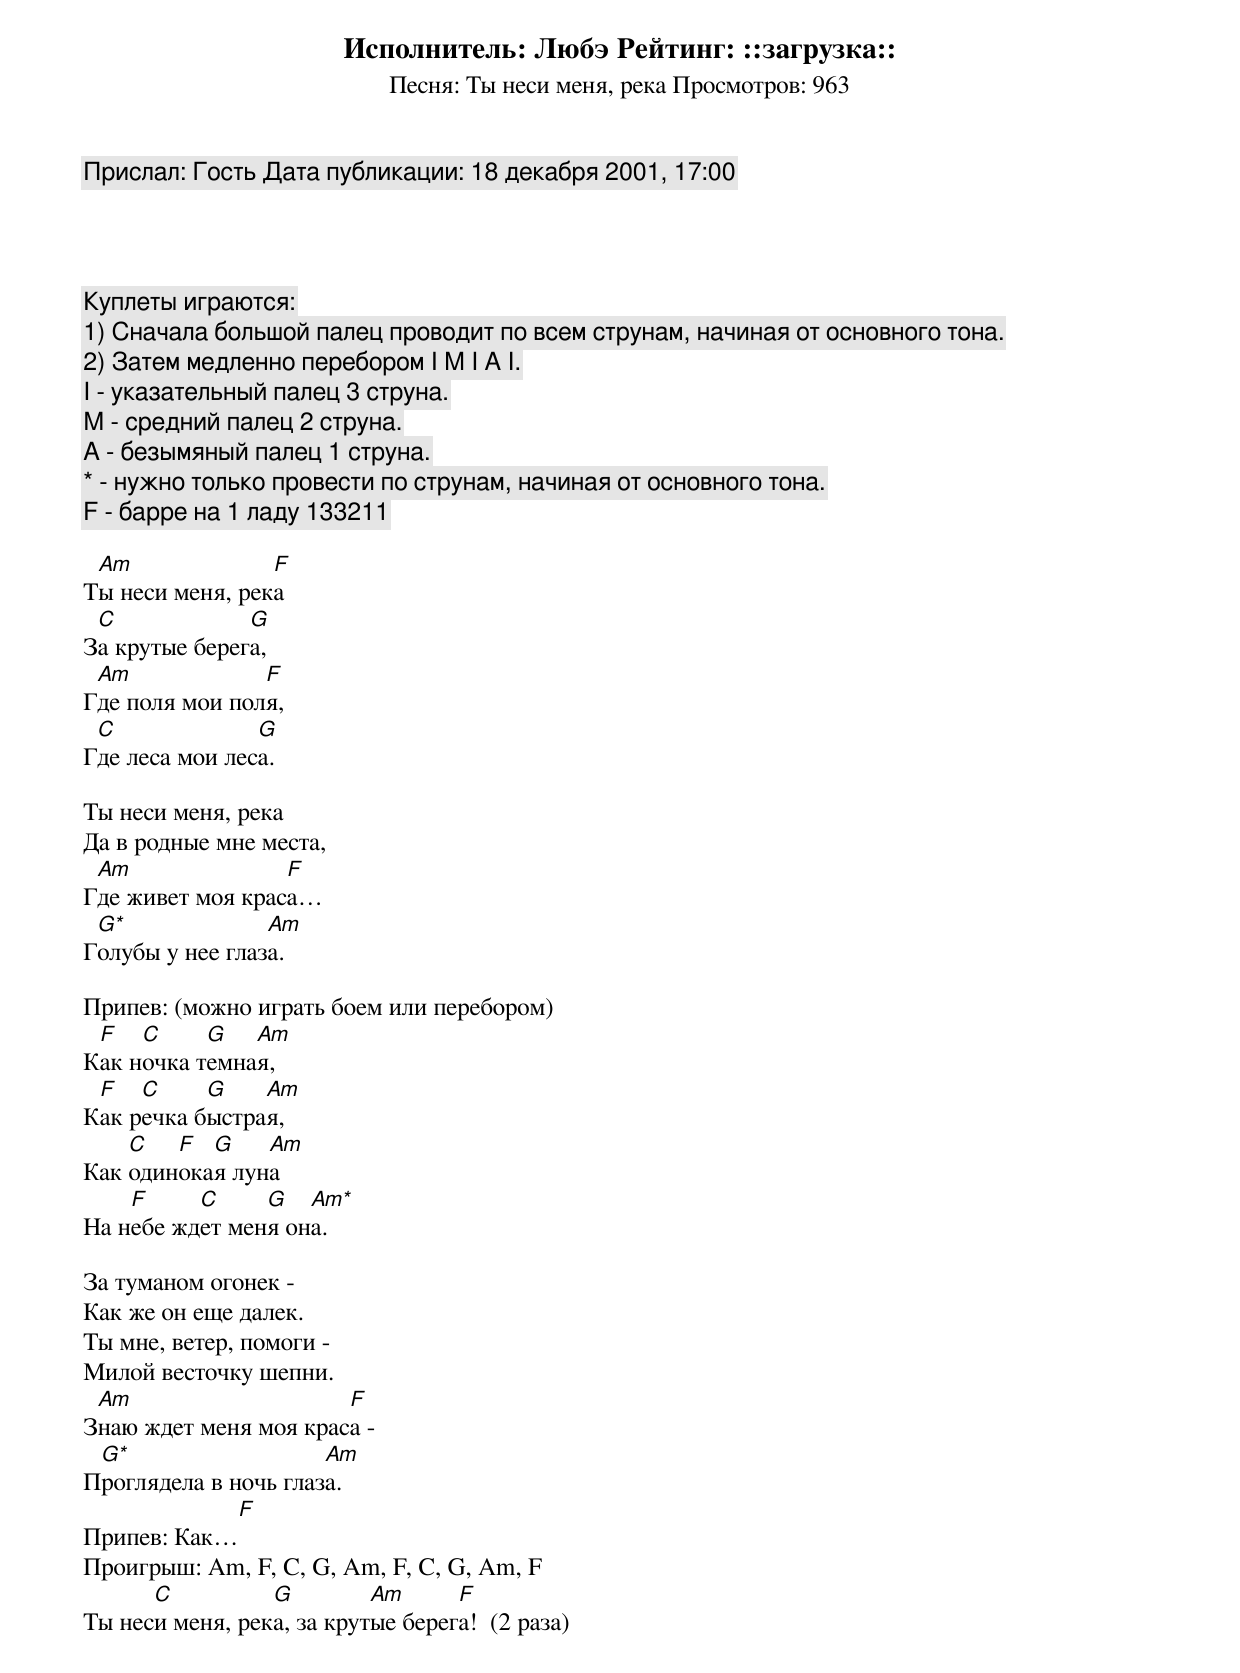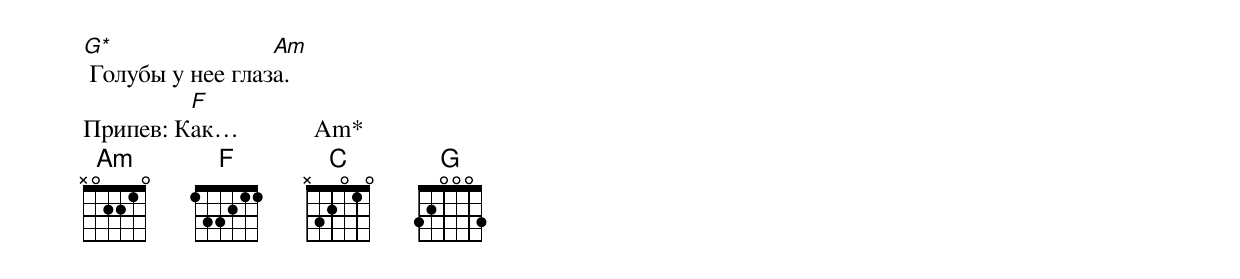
Исполнитель: Любэ Рейтинг: ::загрузка::
Песня: Ты неси меня, река Просмотров: 963
Прислал: Гость Дата публикации: 18 декабря 2001, 17:00




Куплеты играются:
1) Сначала большой палец проводит по всем струнам, начиная от основного тона.
2) Затем медленно перебором I M I A I.
I - указательный палец 3 струна.
M - средний палец 2 струна.
A - безымяный палец 1 струна.
* - нужно только провести по струнам, начиная от основного тона.
F - барре на 1 ладу [133211]

 Am              F
Ты неси меня, река
 C             G
За крутые берега,
 Am             F
Где поля мои поля,
 C              G
Где леса мои леса.

Ты неси меня, река
Да в родные мне места,
 Am               F
Где живет моя краса…
 G*              Am
Голубы у нее глаза.

Припев: (можно играть боем или перебором)
 F   C     G   Am
Как ночка темная,
 F   C     G    Am
Как речка быстрая,
    C   F  G    Am
Как одинокая луна
    F     C     G   Am*
На небе ждет меня она.

За туманом огонек -
Как же он еще далек.
Ты мне, ветер, помоги -
Милой весточку шепни.
 Am                    F
Знаю ждет меня моя краса -
 G*                   Am
Проглядела в ночь глаза.
                 F
Припев: Как…
Проигрыш: Am, F, C, G, Am, F, C, G, Am, F
      C          G         Am      F
Ты неси меня, река, за крутые берега!  (2 раза)
G*                Am
 Голубы у нее глаза.
         F
Припев: Как…            Am*
